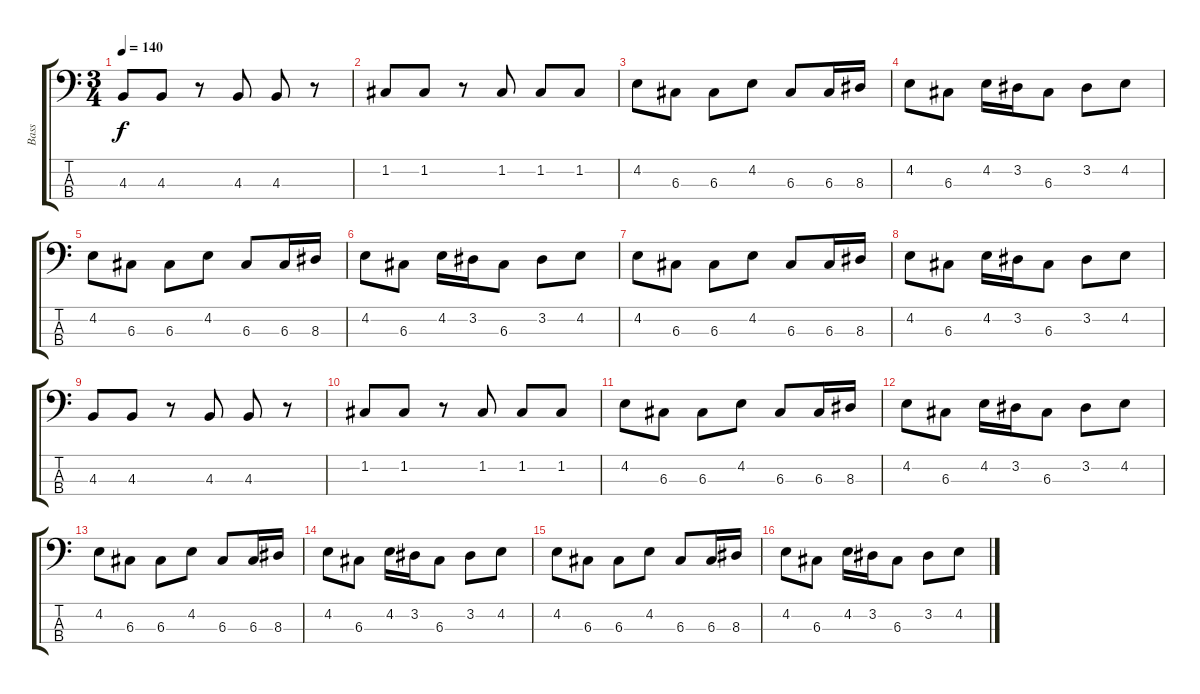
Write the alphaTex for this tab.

\track ("Bass" "Bass") {instrument slapbass2}
\staff {score tabs}
\tuning (F2 C2 G1 D1) {hide}
\ts (3 4)
\tempo 140
\clef f4
\ks c
4.3.8{dy f} 4.3.8 r.8 4.3.8 4.3.8 r.8 |
1.2.8 1.2.8 r.8 1.2.8 1.2.8 1.2.8 |
4.2.8 6.3.8 6.3.8 4.2.8 6.3.8 6.3.16 8.3.16 |
4.2.8 6.3.8 4.2.16 3.2.16 6.3.8 3.2.8 4.2.8 |
4.2.8 6.3.8 6.3.8 4.2.8 6.3.8 6.3.16 8.3.16 |
4.2.8 6.3.8 4.2.16 3.2.16 6.3.8 3.2.8 4.2.8 |
4.2.8 6.3.8 6.3.8 4.2.8 6.3.8 6.3.16 8.3.16 |
4.2.8 6.3.8 4.2.16 3.2.16 6.3.8 3.2.8 4.2.8 |
4.3.8 4.3.8 r.8 4.3.8 4.3.8 r.8 |
1.2.8 1.2.8 r.8 1.2.8 1.2.8 1.2.8 |
4.2.8 6.3.8 6.3.8 4.2.8 6.3.8 6.3.16 8.3.16 |
4.2.8 6.3.8 4.2.16 3.2.16 6.3.8 3.2.8 4.2.8 |
4.2.8 6.3.8 6.3.8 4.2.8 6.3.8 6.3.16 8.3.16 |
4.2.8 6.3.8 4.2.16 3.2.16 6.3.8 3.2.8 4.2.8 |
4.2.8 6.3.8 6.3.8 4.2.8 6.3.8 6.3.16 8.3.16 |
4.2.8 6.3.8 4.2.16 3.2.16 6.3.8 3.2.8 4.2.8
